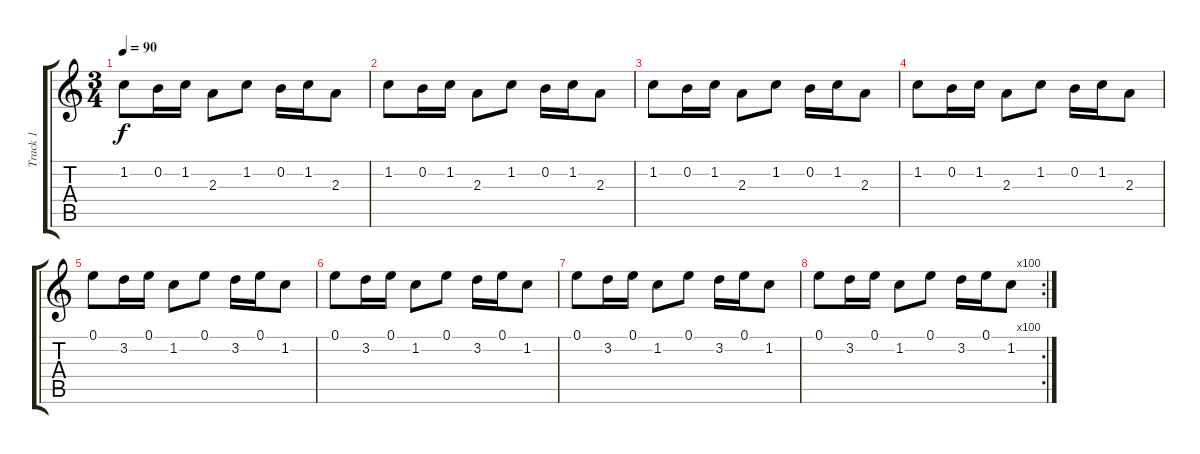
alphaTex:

\track ("Track 1" "Track 1") {instrument acousticguitarnylon}
\staff {score tabs}
\tuning (E4 B3 G3 D3 A2 E2) {hide}
\ts (3 4)
\tempo 90
\clef g2
\ks c
1.2.8{dy f} 0.2.16 1.2.16 2.3.8 1.2.8 0.2.16 1.2.16 2.3.8 |
1.2.8 0.2.16 1.2.16 2.3.8 1.2.8 0.2.16 1.2.16 2.3.8 |
1.2.8 0.2.16 1.2.16 2.3.8 1.2.8 0.2.16 1.2.16 2.3.8 |
1.2.8 0.2.16 1.2.16 2.3.8 1.2.8 0.2.16 1.2.16 2.3.8 |
0.1.8 3.2.16 0.1.16 1.2.8 0.1.8 3.2.16 0.1.16 1.2.8 |
0.1.8 3.2.16 0.1.16 1.2.8 0.1.8 3.2.16 0.1.16 1.2.8 |
0.1.8 3.2.16 0.1.16 1.2.8 0.1.8 3.2.16 0.1.16 1.2.8 |
\rc 100
0.1.8 3.2.16 0.1.16 1.2.8 0.1.8 3.2.16 0.1.16 1.2.8
